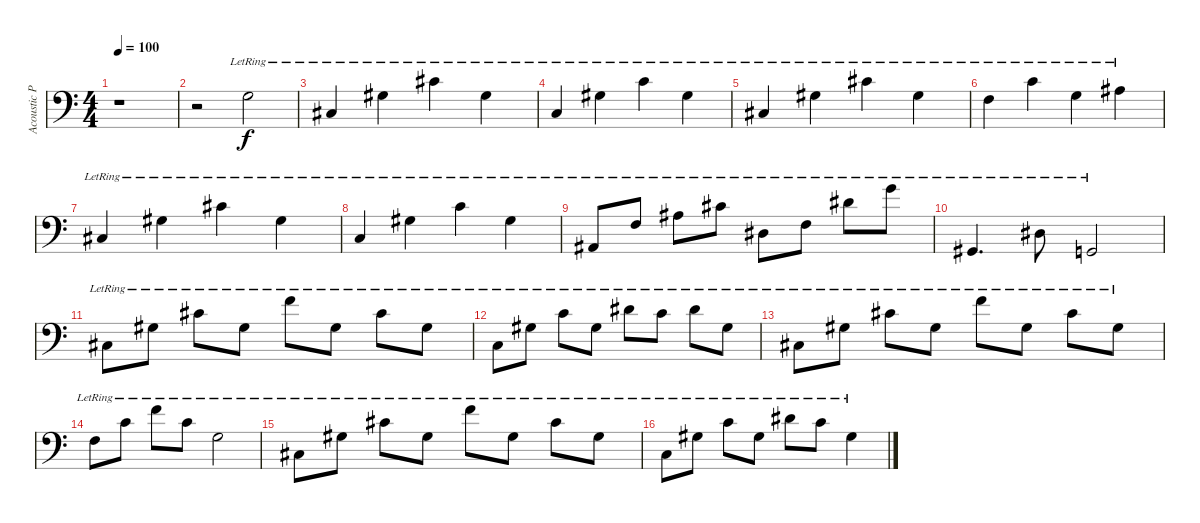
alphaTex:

\track ("Acoustic Piano (Staff 2)" "Acoustic P") {instrument acousticgrandpiano}
\staff {score}
\tuning (E4 B3 G3 D3 A2 E2 B1) {hide}
\ts (4 4)
\tempo 100
\clef f4
\ks c
r.1{dy f} |
r.2 0.3{lr}.2 |
4.5{lr}.4 1.3{lr}.4 2.2{lr}.4 1.3{lr}.4 |
3.5{lr}.4 1.3{lr}.4 1.2{lr}.4 1.3{lr}.4 |
4.5{lr}.4 1.3{lr}.4 2.2{lr}.4 1.3{lr}.4 |
3.4{lr}.4 1.2{lr}.4 0.3{lr}.4 3.3{lr}.4 |
4.5{lr}.4 1.3{lr}.4 2.2{lr}.4 1.3{lr}.4 |
3.5{lr}.4 1.3{lr}.4 1.2{lr}.4 1.3{lr}.4 |
1.5{lr}.8 3.4{lr}.8 3.3{lr}.8 2.2{lr}.8 1.4{lr}.8 3.4{lr}.8 4.2{lr}.8 3.1{lr}.8 |
4.6{lr}.4{d} 1.4{lr}.8 3.6{lr}.2 |
4.5{lr}.8 1.3{lr}.8 2.2{lr}.8 1.3{lr}.8 1.1{lr}.8 1.3{lr}.8 2.2{lr}.8 1.3{lr}.8 |
3.5{lr}.8 1.3{lr}.8 1.2{lr}.8 1.3{lr}.8 4.2{lr}.8 1.2{lr}.8 4.2{lr}.8 1.3{lr}.8 |
4.5{lr}.8 1.3{lr}.8 2.2{lr}.8 1.3{lr}.8 1.1{lr}.8 1.3{lr}.8 2.2{lr}.8 1.3{lr}.8 |
3.4{lr}.8 1.2{lr}.8 1.1{lr}.8 1.2{lr}.8 0.3{lr}.2 |
4.5{lr}.8 1.3{lr}.8 2.2{lr}.8 1.3{lr}.8 1.1{lr}.8 1.3{lr}.8 2.2{lr}.8 1.3{lr}.8 |
3.5{lr}.8 1.3{lr}.8 1.2{lr}.8 1.3{lr}.8 4.2{lr}.8 1.2{lr}.8 1.3{lr}.4
